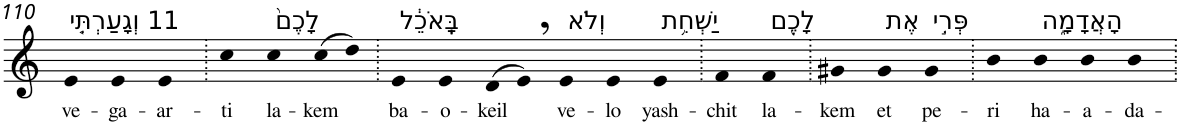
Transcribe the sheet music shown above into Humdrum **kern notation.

**kern	**text
*part1	*part1
*staff1	*staff1
*I"Piano	*
*I'Pno	*
!!LO:PB:g=z
*clefG2	*
*k[]	*
=110	=110
!LO:TX:a:t=11 וְגָעַרְתִּ֤י	!
!	!LO:LY:b
4e	ve-
!	!LO:LY:b
4e	-ga-
!	!LO:LY:b
4e	-ar-
=111.	=111.
!	!LO:LY:b
4cc	-ti
!LO:TX:a:t=לָכֶם֙	!
!	!LO:LY:b
4cc	la-
!	!LO:LY:b
(>8cc	-kem
8dd)	.
=112.	=112.
!LO:TX:a:t=בָּֽאֹכֵ֔ל	!
!	!LO:LY:b
4e	ba-
!	!LO:LY:b
4e	-o-
!	!LO:LY:b
(>8d	-keil
8e,)	.
!LO:TX:a:t=וְלֹא	!
!	!LO:LY:b
4e	ve-
!	!LO:LY:b
4e	-lo
!LO:TX:a:t=יַשְׁחִ֥ת	!
!	!LO:LY:b
4e	yash-
=113.	=113.
!	!LO:LY:b
4f	-chit
!LO:TX:a:t=לָכֶ֖ם	!
!	!LO:LY:b
4f	la-
=114.	=114.
!	!LO:LY:b
4g#X	-kem
!LO:TX:a:t=אֶת	!
!	!LO:LY:b
4g#	et
!LO:TX:a:t=פְּרִ֣י	!
!	!LO:LY:b
4g#	pe-
=115.	=115.
!	!LO:LY:b
4b	-ri
!LO:TX:a:t=הָאֲדָמָ֑ה	!
!	!LO:LY:b
4b	ha-
!	!LO:LY:b
4b	-a-
!	!LO:LY:b
4b	-da-
=.	=.
*-	*-
